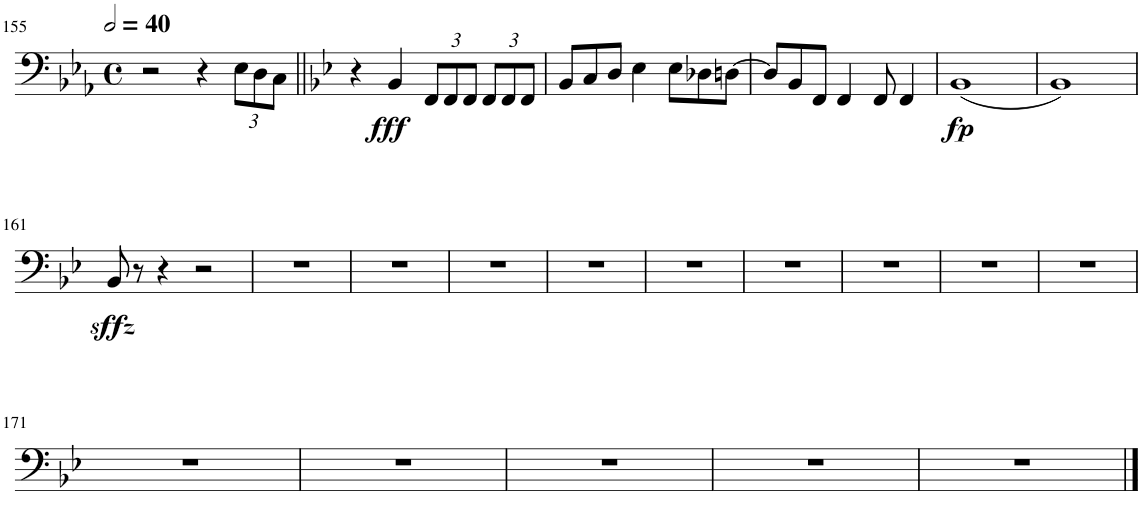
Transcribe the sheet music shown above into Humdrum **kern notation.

**kern	**dynam
*part1	*part1
*staff1	*staff1
*I"Piano	*
*I'Pno.	*
!!LO:PB:g=z
*clefF4	*
*k[b-e-a-]	*
*M4/4	*
*met(c)	*
*MM80	*
=155	=155
2r	.
4r	.
*Xbrackettup	*
12E-\L	.
12D\	.
12C\J	.
=156||	=156||
*k[b-e-]	*
4r	.
!	!LO:DY:b
4BB-/	fff
12FF/L	.
12FF/	.
12FF/J	.
12FF/L	.
12FF/	.
12FF/J	.
=157	=157
8BB-/L	.
8C/	.
8D/J	.
4E-\	.
8E-\L	.
8D-X\	.
[8Dn\J	.
=158	=158
8D/L]	.
8BB-/	.
8FF/J	.
4FF/	.
8FF/	.
4FF/	.
=159	=159
!	!LO:DY:b
(1BB-	fp
=160	=160
1BB-)	.
!!LO:LB:g=z
=161	=161
!	!LO:DY:b
8BB-/	sffz
8r	.
4r	.
2r	.
=162	=162
1r	.
=163	=163
1r	.
=164	=164
1r	.
=165	=165
1r	.
=166	=166
1r	.
=167	=167
1r	.
=168	=168
1r	.
=169	=169
1r	.
=170	=170
1r	.
!!LO:LB:g=z
=171	=171
1r	.
=172	=172
1r	.
=173	=173
1r	.
=174	=174
1r	.
=175	=175
1r	.
==	==
*-	*-
